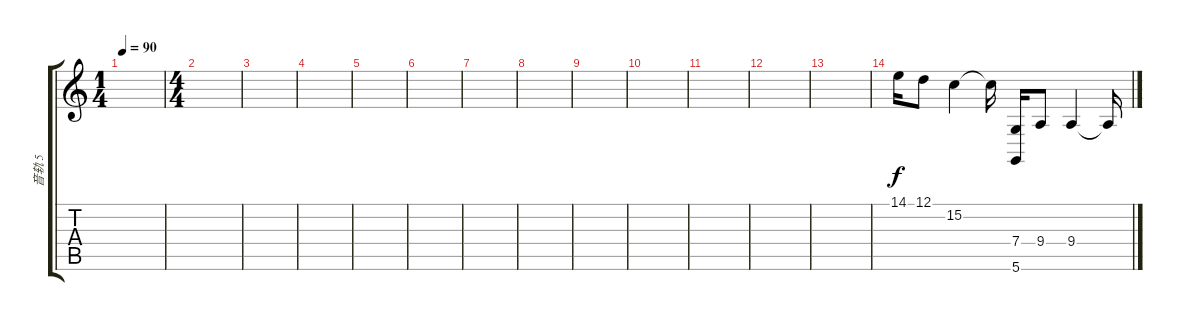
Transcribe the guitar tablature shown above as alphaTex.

\track ("音轨 5" "音轨 5") {instrument acousticgrandpiano}
\staff {score tabs}
\tuning (D4 A3 F3 C3 G2 D2) {hide}
\ts (1 4)
\tempo 90
\clef g2
\ks c
|
\ts (4 4)
|
|
|
|
|
|
|
|
|
|
|
|
14.1.16 12.1.8 15.2.4 15.2{t}.16 (7.4 5.6).16 9.4.8 9.4.4 9.4{t}.16
